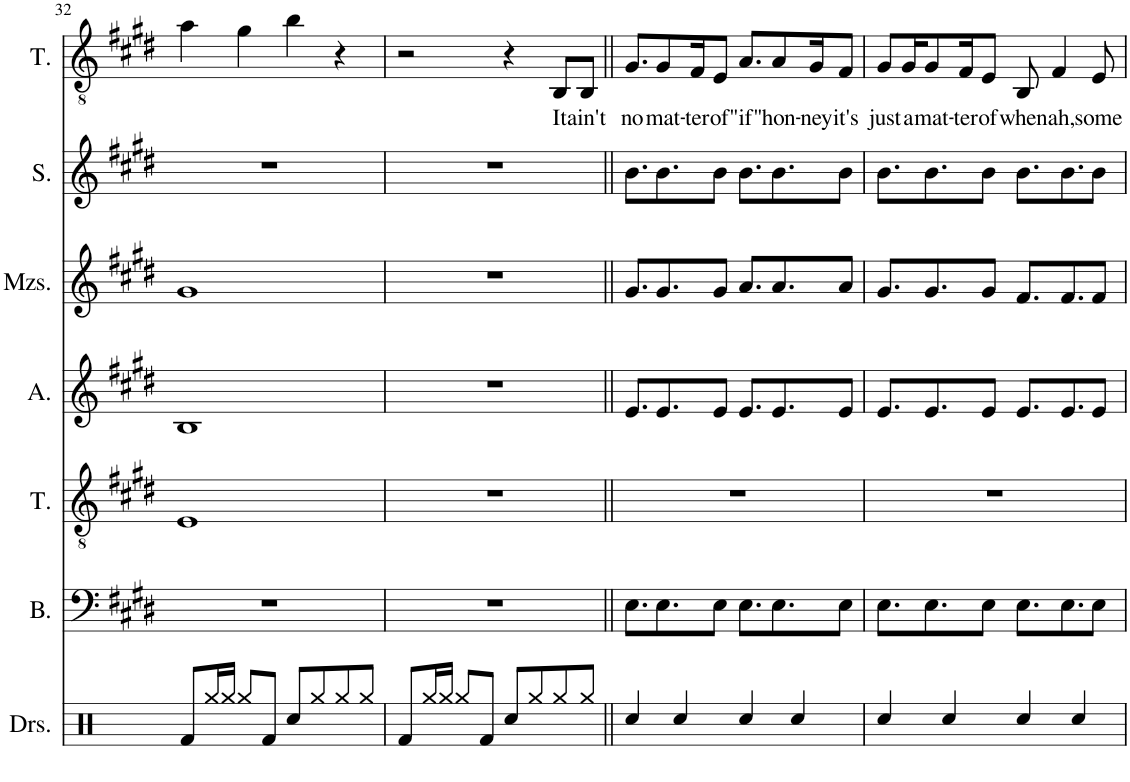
**kern	**kern	**kern	**kern	**kern	**kern	**kern	**text
*part7	*part6	*part5	*part4	*part3	*part2	*part1	*part1
*staff7	*staff6	*staff5	*staff4	*staff3	*staff2	*staff1	*staff1
*I"Drumset	*I"Bass	*I"Tenor	*I"Alto	*I"Mezzo-soprano	*I"Soprano	*I"Tenor	*
*I'Drs.	*I'B.	*I'T.	*I'A.	*I'Mzs.	*I'S.	*I'T.	*
!!LO:PB:g=z
*clefX	*clefF4	*clefGv2	*clefG2	*clefG2	*clefG2	*clefGv2	*
*k[]	*k[f#c#g#d#]	*k[f#c#g#d#]	*k[f#c#g#d#]	*k[f#c#g#d#]	*k[f#c#g#d#]	*k[f#c#g#d#]	*
*M4/4	*M4/4	*M4/4	*M4/4	*M4/4	*M4/4	*M4/4	*
=32	=32	=32	=32	=32	=32	=32	=32
8Rf/L	1r	1E	1B	1g#	1r	4a\	.
16Rgg/L	.	.	.	.	.	.	.
16Rgg/JJ	.	.	.	.	.	.	.
8Rgg/L	.	.	.	.	.	4g#\	.
8Rf/J	.	.	.	.	.	.	.
8Rcc/L	.	.	.	.	.	4b\	.
8Rgg/	.	.	.	.	.	.	.
8Rgg/	.	.	.	.	.	4r	.
8Rgg/J	.	.	.	.	.	.	.
=33	=33	=33	=33	=33	=33	=33	=33
8Rf/L	1r	1r	1r	1r	1r	2r	.
16Rgg/L	.	.	.	.	.	.	.
16Rgg/JJ	.	.	.	.	.	.	.
8Rgg/L	.	.	.	.	.	.	.
8Rf/J	.	.	.	.	.	.	.
8Rcc/L	.	.	.	.	.	4r	.
8Rgg/	.	.	.	.	.	.	.
!	!	!	!	!	!	!	!LO:LY:b
8Rgg/	.	.	.	.	.	8BB/L	It
!	!	!	!	!	!	!	!LO:LY:b
8Rgg/J	.	.	.	.	.	8BB/J	ain't
=34||	=34||	=34||	=34||	=34||	=34||	=34||	=34||
!	!	!	!	!	!	!	!LO:LY:b
4Rcc/	8.E\L	1r	8.e/L	8.g#/L	8.b\L	8.G#/L	no
!	!	!	!	!	!	!	!LO:LY:b
.	8.E\	.	8.e/	8.g#/	8.b\	8G#/	mat-
4Rcc/	.	.	.	.	.	.	.
!	!	!	!	!	!	!	!LO:LY:b
.	.	.	.	.	.	16F#/K	-ter
!	!	!	!	!	!	!	!LO:LY:b
.	8E\J	.	8e/J	8g#/J	8b\J	8E/J	of
!	!	!	!	!	!	!	!LO:LY:b
4Rcc/	8.E\L	.	8.e/L	8.a/L	8.b\L	8.A/L	"if"
!	!	!	!	!	!	!	!LO:LY:b
.	8.E\	.	8.e/	8.a/	8.b\	8A/	-hon-
4Rcc/	.	.	.	.	.	.	.
!	!	!	!	!	!	!	!LO:LY:b
.	.	.	.	.	.	16G#/K	-ney
!	!	!	!	!	!	!	!LO:LY:b
.	8E\J	.	8e/J	8a/J	8b\J	8F#/J	it's
=35	=35	=35	=35	=35	=35	=35	=35
!	!	!	!	!	!	!	!LO:LY:b
4Rcc/	8.E\L	1r	8.e/L	8.g#/L	8.b\L	8G#/L	just
!	!	!	!	!	!	!	!LO:LY:b
.	.	.	.	.	.	16G#/K	a
!	!	!	!	!	!	!	!LO:LY:b
.	8.E\	.	8.e/	8.g#/	8.b\	8G#/	mat-
4Rcc/	.	.	.	.	.	.	.
!	!	!	!	!	!	!	!LO:LY:b
.	.	.	.	.	.	16F#/K	-ter
!	!	!	!	!	!	!	!LO:LY:b
.	8E\J	.	8e/J	8g#/J	8b\J	8E/J	of
!	!	!	!	!	!	!	!LO:LY:b
4Rcc/	8.E\L	.	8.e/L	8.f#/L	8.b\L	8BB/	when
!	!	!	!	!	!	!	!LO:LY:b
.	.	.	.	.	.	4F#/	ah,
.	8.E\	.	8.e/	8.f#/	8.b\	.	.
4Rcc/	.	.	.	.	.	.	.
!	!	!	!	!	!	!	!LO:LY:b
.	8E\J	.	8e/J	8f#/J	8b\J	8E/	some
=	=	=	=	=	=	=	=
*-	*-	*-	*-	*-	*-	*-	*-
